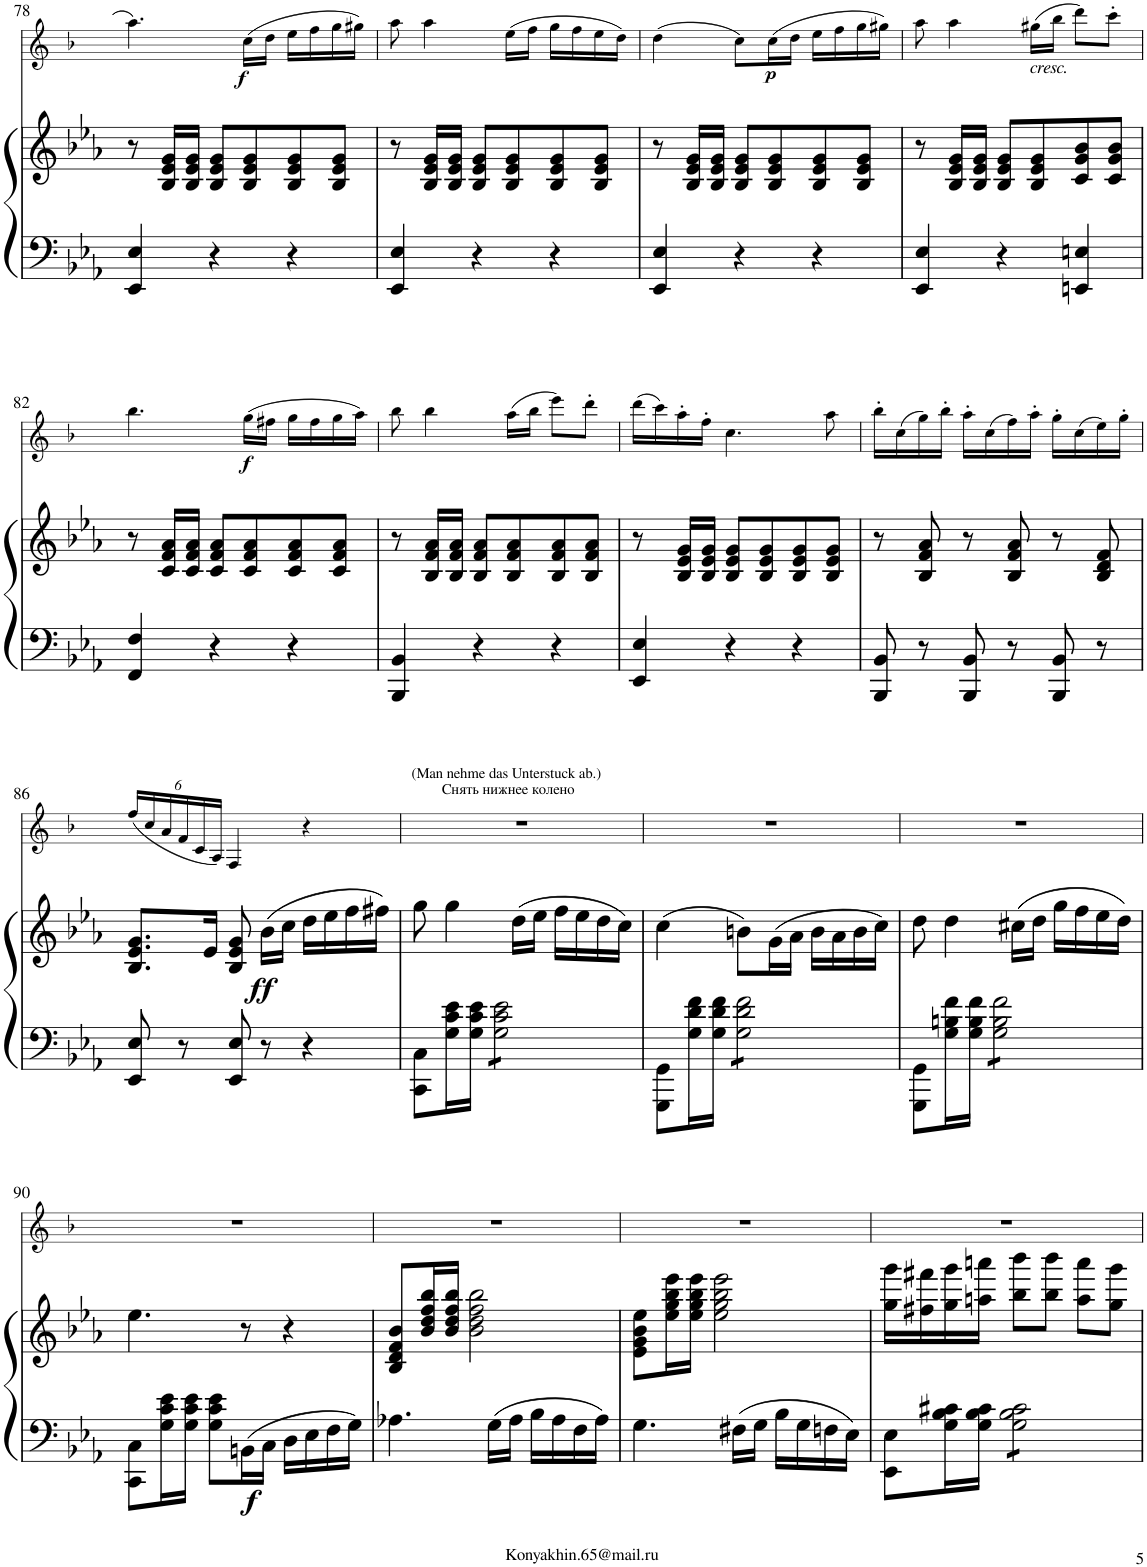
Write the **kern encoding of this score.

**kern	**kern	**dynam	**kern	**dynam
*part2	*part2	*part2	*part1	*part1
*staff3	*staff2	*staff2/3	*staff1	*staff1
*I"PIANO	*	*	*I"Clarinette in B   solo	*
*	*	*	*I'Cl	*
!!LO:PB:g=z
*clefF4	*clefG2	*	*clefG2	*
*	*	*	*Trd1c2	*
*k[b-e-a-]	*k[b-e-a-]	*	*k[b-]	*
*M3/4	*M3/4	*	*M3/4	*
=78	=78	=78	=78	=78
4EE-/ 4E-/	8r	.	4.aa\	.
.	16B-/ 16e-/ 16g/LL	.	.	.
.	16B-/ 16e-/ 16g/JJ	.	.	.
4r	8B-/ 8e-/ 8g/L	.	.	.
!	!	!	!	!LO:DY:b
.	8B-/ 8e-/ 8g/	.	(16cc\LL	f
.	.	.	16dd\JJ	.
4r	8B-/ 8e-/ 8g/	.	16ee\LL	.
.	.	.	16ff\	.
.	8B-/ 8e-/ 8g/J	.	16gg\	.
.	.	.	16gg#X\JJ)	.
=79	=79	=79	=79	=79
4EE-/ 4E-/	8r	.	8aa\	.
.	16B-/ 16e-/ 16g/LL	.	4aa\	.
.	16B-/ 16e-/ 16g/JJ	.	.	.
4r	8B-/ 8e-/ 8g/L	.	.	.
.	8B-/ 8e-/ 8g/	.	(16ee\LL	.
.	.	.	16ff\JJ	.
4r	8B-/ 8e-/ 8g/	.	16gg\LL	.
.	.	.	16ff\	.
.	8B-/ 8e-/ 8g/J	.	16ee\	.
.	.	.	16dd\JJ)	.
=80	=80	=80	=80	=80
4EE-/ 4E-/	8r	.	(4dd\	.
.	16B-/ 16e-/ 16g/LL	.	.	.
.	16B-/ 16e-/ 16g/JJ	.	.	.
4r	8B-/ 8e-/ 8g/L	.	8cc\L)	.
!	!	!	!	!LO:DY:b
.	8B-/ 8e-/ 8g/	.	(16cc\L	p
.	.	.	16dd\JJ	.
4r	8B-/ 8e-/ 8g/	.	16ee\LL	.
.	.	.	16ff\	.
.	8B-/ 8e-/ 8g/J	.	16gg\	.
.	.	.	16gg#X\JJ)	.
=81	=81	=81	=81	=81
4EE-/ 4E-/	8r	.	8aa\	.
.	16B-/ 16e-/ 16g/LL	.	4aa\	.
.	16B-/ 16e-/ 16g/JJ	.	.	.
4r	8B-/ 8e-/ 8g/L	.	.	.
!	!	!	!LO:TX:b:i:t=cresc.	!
.	8B-/ 8e-/ 8g/	.	(16gg#X\LL	.
.	.	.	16bb-\JJ	.
4EEn/ 4En/	8c/ 8g/ 8b-/	.	8ddd\L)	.
.	8c/ 8g/ 8b-/J	.	8ccc'\J	.
!!LO:LB:g=z
=82	=82	=82	=82	=82
4FF/ 4F/	8r	.	4.bb-\	.
.	16c/ 16f/ 16a-/LL	.	.	.
.	16c/ 16f/ 16a-/JJ	.	.	.
4r	8c/ 8f/ 8a-/L	.	.	.
!	!	!	!	!LO:DY:b
.	8c/ 8f/ 8a-/	.	(16gg\LL	f
.	.	.	16ff#X\JJ	.
4r	8c/ 8f/ 8a-/	.	16gg\LL	.
.	.	.	16ff#\	.
.	8c/ 8f/ 8a-/J	.	16gg\	.
.	.	.	16aa\JJ)	.
=83	=83	=83	=83	=83
4BBB-/ 4BB-/	8r	.	8bb-\	.
.	16B-/ 16f/ 16a-/LL	.	4bb-\	.
.	16B-/ 16f/ 16a-/JJ	.	.	.
4r	8B-/ 8f/ 8a-/L	.	.	.
.	8B-/ 8f/ 8a-/	.	(16aa\LL	.
.	.	.	16bb-\JJ	.
4r	8B-/ 8f/ 8a-/	.	8eee\L)	.
.	8B-/ 8f/ 8a-/J	.	8ddd'\J	.
=84	=84	=84	=84	=84
4EE-/ 4E-/	8r	.	(16ddd\LL	.
.	.	.	16ccc\)	.
.	16B-/ 16e-/ 16g/LL	.	16aa'\	.
.	16B-/ 16e-/ 16g/JJ	.	16ff'\JJ	.
4r	8B-/ 8e-/ 8g/L	.	4.cc\	.
.	8B-/ 8e-/ 8g/	.	.	.
4r	8B-/ 8e-/ 8g/	.	.	.
.	8B-/ 8e-/ 8g/J	.	8aa\	.
=85	=85	=85	=85	=85
8BBB-/ 8BB-/	8r	.	16bb-'\LL	.
.	.	.	(16cc\	.
8r	8B-/ 8f/ 8a-/	.	16gg\)	.
.	.	.	16bb-'\JJ	.
8BBB-/ 8BB-/	8r	.	16aa'\LL	.
.	.	.	(16cc\	.
8r	8B-/ 8f/ 8a-/	.	16ff\)	.
.	.	.	16aa'\JJ	.
8BBB-/ 8BB-/	8r	.	16gg'\LL	.
.	.	.	(16cc\	.
8r	8B-/ 8d/ 8f/	.	16ee\)	.
.	.	.	16gg'\JJ	.
!!LO:LB:g=z
=86	=86	=86	=86	=86
*	*	*	*Xbrackettup	*
8EE-/ 8E-/	8.B-/ 8.e-/ 8.g/L	.	(24ff/LL	.
.	.	.	24cc/	.
.	.	.	24a/	.
8r	.	.	24f/	.
.	.	.	24c/	.
.	16e-/Jk	.	.	.
.	.	.	24A/JJ)	.
8EE-/ 8E-/	8B-/ 8e-/ 8g/	.	4F/	.
!	!	!LO:DY:b	!	!
8r	(16b-\LL	ff	.	.
.	16cc\JJ	.	.	.
4r	16dd\LL	.	4r	.
.	16ee-\	.	.	.
.	16ff\	.	.	.
.	16ff#X\JJ)	.	.	.
=87	=87	=87	=87	=87
!	!	!	!LO:TX:a:t=(Man nehme das Unterstuck ab.)	!
!	!	!	!LO:TX:a:t=Снять нижнее колено	!
8CC\ 8C\L	8gg\	.	2.r	.
16G\ 16c\ 16e-\L	4gg\	.	.	.
16G\ 16c\ 16e-\JJ	.	.	.	.
*tremolo	*	*	*	*
8G\ 8c\ 8e-\L	.	.	.	.
8G\ 8c\ 8e-\	(16dd\LL	.	.	.
.	16ee-\JJ	.	.	.
8G\ 8c\ 8e-\	16ff\LL	.	.	.
.	16ee-\	.	.	.
8G\ 8c\ 8e-\J	16dd\	.	.	.
*Xtremolo	*	*	*	*
.	16cc\JJ)	.	.	.
=88	=88	=88	=88	=88
8GGG\ 8GG\L	(4cc\	.	2.r	.
16G\ 16d\ 16f\L	.	.	.	.
16G\ 16d\ 16f\JJ	.	.	.	.
*tremolo	*	*	*	*
8G\ 8d\ 8f\L	8bn\L)	.	.	.
8G\ 8d\ 8f\	(16g\L	.	.	.
.	16a-\JJ	.	.	.
8G\ 8d\ 8f\	16b\LL	.	.	.
.	16a-\	.	.	.
8G\ 8d\ 8f\J	16b\	.	.	.
*Xtremolo	*	*	*	*
.	16cc\JJ)	.	.	.
=89	=89	=89	=89	=89
8GGG\ 8GG\L	8dd\	.	2.r	.
16G\ 16Bn\ 16f\L	4dd\	.	.	.
16G\ 16B\ 16f\JJ	.	.	.	.
*tremolo	*	*	*	*
8G\ 8B\ 8f\L	.	.	.	.
8G\ 8B\ 8f\	(16cc#X\LL	.	.	.
.	16dd\JJ	.	.	.
8G\ 8B\ 8f\	16gg\LL	.	.	.
.	16ff\	.	.	.
8G\ 8B\ 8f\J	16ee-\	.	.	.
*Xtremolo	*	*	*	*
.	16dd\JJ)	.	.	.
!!LO:LB:g=z
=90	=90	=90	=90	=90
8CC\ 8C\L	4.ee-\	.	2.r	.
16G\ 16c\ 16e-\L	.	.	.	.
16G\ 16c\ 16e-\JJ	.	.	.	.
8G\ 8c\ 8e-\L	.	.	.	.
!	!	!LO:DY:b=2	!	!
16BBn\L	8r	f	.	.
16C\JJ	.	.	.	.
16D\LL	4r	.	.	.
16E-\	.	.	.	.
16F\	.	.	.	.
16G\JJ	.	.	.	.
=91	=91	=91	=91	=91
4.A-X\	8B-/ 8d/ 8f/ 8b-/L	.	2.r	.
.	16b-/ 16dd/ 16ff/ 16bb-/L	.	.	.
.	16b-/ 16dd/ 16ff/ 16bb-/JJ	.	.	.
.	2b-\ 2dd\ 2ff\ 2bb-\	.	.	.
16G\LL	.	.	.	.
16A-\JJ	.	.	.	.
16B-\LL	.	.	.	.
16A-\	.	.	.	.
16F\	.	.	.	.
16A-\JJ	.	.	.	.
=92	=92	=92	=92	=92
4.G\	8e-\ 8g\ 8b-\ 8ee-\L	.	2.r	.
.	16ee-\ 16gg\ 16bb-\ 16eee-\L	.	.	.
.	16ee-\ 16gg\ 16bb-\ 16eee-\JJ	.	.	.
.	2ee-\ 2gg\ 2bb-\ 2eee-\	.	.	.
16F#X\LL	.	.	.	.
16G\JJ	.	.	.	.
16B-\LL	.	.	.	.
16G\	.	.	.	.
16Fn\	.	.	.	.
16E-\JJ	.	.	.	.
=93	=93	=93	=93	=93
8EE-\ 8E-\L	16gg\ 16ggg\LL	.	2.r	.
.	16ff#X\ 16fff#X\	.	.	.
16G\ 16B-\ 16c#X\L	16gg\ 16ggg\	.	.	.
16G\ 16B-\ 16c#\JJ	16aan\ 16aaan\JJ	.	.	.
*tremolo	*	*	*	*
8G\ 8B-\ 8c#\L	8bb-\ 8bbb-\L	.	.	.
8G\ 8B-\ 8c#\	8bb-\ 8bbb-\J	.	.	.
8G\ 8B-\ 8c#\	8aa\ 8aaa\L	.	.	.
8G\ 8B-\ 8c#\J	8gg\ 8ggg\J	.	.	.
*Xtremolo	*	*	*	*
=	=	=	=	=
*-	*-	*-	*-	*-
